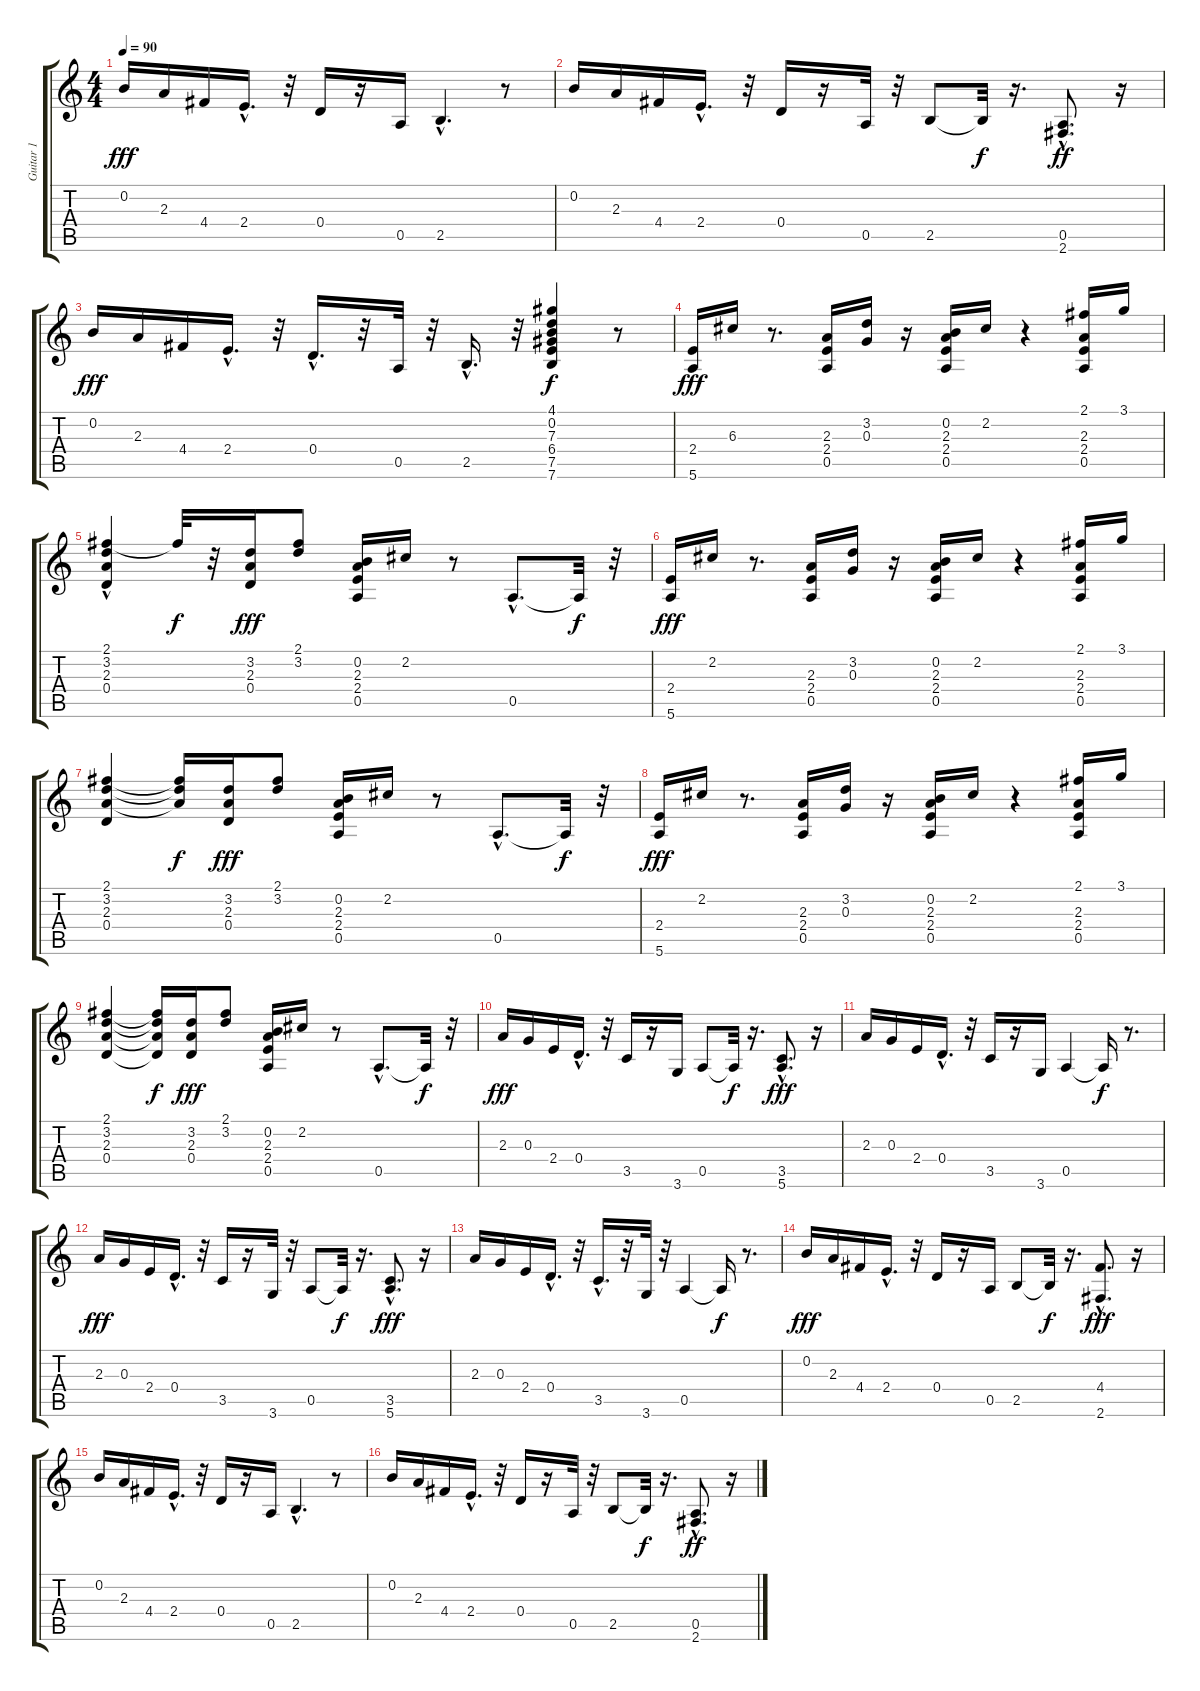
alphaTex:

\track ("Guitar 1" "Guitar 1") {instrument overdrivenguitar}
\staff {score tabs}
\tuning (E4 B3 G3 D3 A2 E2) {hide}
\ts (4 4)
\tempo 90
\clef g2
\ks c
0.2.16{dy fff} 2.3.16 4.4.16 2.4{hac}.16{d} r.32 0.4.16 r.16 0.5.16 2.5{hac}.4{d} r.8 |
0.2.16 2.3.16 4.4.16 2.4{hac}.16{d} r.32 0.4.16 r.16 0.5.32 r.32 2.5.8 2.5{t}.32{dy f} r.16{d} (0.5{hac} 2.6{hac}).8{d dy ff} r.16 |
0.2.16{dy fff} 2.3.16 4.4.16 2.4{hac}.16{d} r.32 0.4{hac}.16{d} r.32 0.5.32 r.32 2.5{hac}.16{d} r.32 (4.1 0.2 7.3 6.4 7.5 7.6).4{dy f} r.8 |
(2.4 5.6).16{dy fff} 6.3.16 r.8{d} (2.3 2.4 0.5).16 (3.2 0.3).16 r.16 (0.2 2.3 2.4 0.5).16 2.2.16 r.4 (2.1 2.3 2.4 0.5).16 3.1.16 |
(2.1 3.2 2.3{hac} 0.4{hac}).4 2.1{t}.32{dy f} r.32 (3.2 2.3 0.4).16{dy fff} (2.1 3.2).8 (0.2 2.3 2.4 0.5).16 2.2.16 r.8 0.5{hac}.8{d} 0.5{t}.32{dy f} r.32 |
(2.4 5.6).16{dy fff} 2.2.16 r.8{d} (2.3 2.4 0.5).16 (3.2 0.3).16 r.16 (0.2 2.3 2.4 0.5).16 2.2.16 r.4 (2.1 2.3 2.4 0.5).16 3.1.16 |
(2.1 3.2 2.3 0.4).4 (2.1{t} 3.2{t} 2.3{t}).16{dy f} (3.2 2.3 0.4).16{dy fff} (2.1 3.2).8 (0.2 2.3 2.4 0.5).16 2.2.16 r.8 0.5{hac}.8{d} 0.5{t}.32{dy f} r.32 |
(2.4 5.6).16{dy fff} 2.2.16 r.8{d} (2.3 2.4 0.5).16 (3.2 0.3).16 r.16 (0.2 2.3 2.4 0.5).16 2.2.16 r.4 (2.1 2.3 2.4 0.5).16 3.1.16 |
(2.1 3.2 2.3 0.4).4 (2.1{t} 3.2{t} 2.3{t} 0.4{t}).16{dy f} (3.2 2.3 0.4).16{dy fff} (2.1 3.2).8 (0.2 2.3 2.4 0.5).16 2.2.16 r.8 0.5{hac}.8{d} 0.5{t}.32{dy f} r.32 |
2.3.16{dy fff} 0.3.16 2.4.16 0.4{hac}.16{d} r.32 3.5.16 r.16 3.6.16 0.5.8 0.5{t}.32{dy f} r.16{d} (3.5{hac} 5.6{hac}).8{d dy fff} r.16 |
2.3.16 0.3.16 2.4.16 0.4{hac}.16{d} r.32 3.5.16 r.16 3.6.16 0.5.4 0.5{t}.16{dy f} r.8{d} |
2.3.16{dy fff} 0.3.16 2.4.16 0.4{hac}.16{d} r.32 3.5.16 r.16 3.6.32 r.32 0.5.8 0.5{t}.32{dy f} r.16{d} (3.5{hac} 5.6{hac}).8{d dy fff} r.16 |
2.3.16 0.3.16 2.4.16 0.4{hac}.16{d} r.32 3.5{hac}.16{d} r.32 3.6.32 r.32 0.5.4 0.5{t}.16{dy f} r.8{d} |
0.2.16{dy fff} 2.3.16 4.4.16 2.4{hac}.16{d} r.32 0.4.16 r.16 0.5.16 2.5.8 2.5{t}.32{dy f} r.16{d} (4.4{hac} 2.6{hac}).8{d dy fff} r.16 |
0.2.16 2.3.16 4.4.16 2.4{hac}.16{d} r.32 0.4.16 r.16 0.5.16 2.5{hac}.4{d} r.8 |
0.2.16 2.3.16 4.4.16 2.4{hac}.16{d} r.32 0.4.16 r.16 0.5.32 r.32 2.5.8 2.5{t}.32{dy f} r.16{d} (0.5{hac} 2.6{hac}).8{d dy ff} r.16
